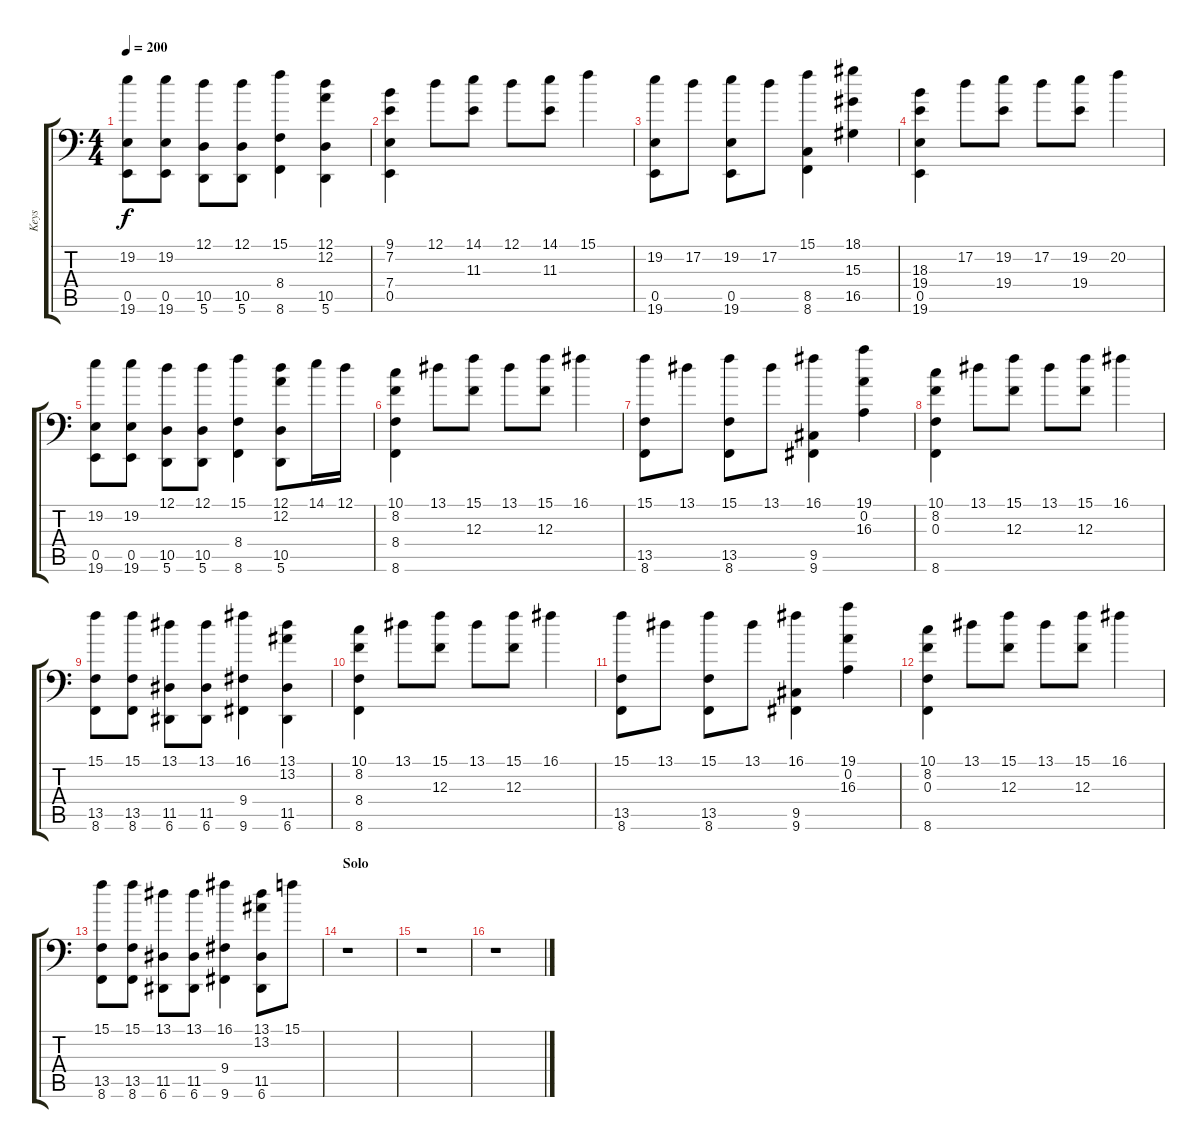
\track ("Keys" "Keys") {instrument acousticgrandpiano}
\staff {score tabs}
\tuning (D4 A3 F3 A2 E2 A1) {hide}
\ts (4 4)
\tempo 200
\clef f4
\ks c
(19.2 0.5 19.6).8{dy f} (19.2 0.5 19.6).8 (12.1 10.5 5.6).8 (12.1 10.5 5.6).8 (15.1 8.4 8.6).4 (12.1 12.2 10.5 5.6).4 |
(9.1 7.2 7.4 0.5).4 12.1.8 (14.1 11.3).8 12.1.8 (14.1 11.3).8 15.1.4 |
(19.2 0.5 19.6).8 17.2.8 (19.2 0.5 19.6).8 17.2.8 (15.1 8.5 8.6).4 (18.1 15.3 16.5).4 |
(18.3 19.4 0.5 19.6).4 17.2.8 (19.2 19.4).8 17.2.8 (19.2 19.4).8 20.2.4 |
(19.2 0.5 19.6).8 (19.2 0.5 19.6).8 (12.1 10.5 5.6).8 (12.1 10.5 5.6).8 (15.1 8.4 8.6).4 (12.1 12.2 10.5 5.6).8 14.1.16 12.1.16 |
\section ("" "")
(10.1 8.2 8.4 8.6).4 13.1.8 (15.1 12.3).8 13.1.8 (15.1 12.3).8 16.1.4 |
(15.1 13.5 8.6).8 13.1.8 (15.1 13.5 8.6).8 13.1.8 (16.1 9.5 9.6).4 (19.1 0.2 16.3).4 |
(10.1 8.2 0.3 8.6).4 13.1.8 (15.1 12.3).8 13.1.8 (15.1 12.3).8 16.1.4 |
(15.1 13.5 8.6).8 (15.1 13.5 8.6).8 (13.1 11.5 6.6).8 (13.1 11.5 6.6).8 (16.1 9.4 9.6).4 (13.1 13.2 11.5 6.6).4 |
(10.1 8.2 8.4 8.6).4 13.1.8 (15.1 12.3).8 13.1.8 (15.1 12.3).8 16.1.4 |
(15.1 13.5 8.6).8 13.1.8 (15.1 13.5 8.6).8 13.1.8 (16.1 9.5 9.6).4 (19.1 0.2 16.3).4 |
(10.1 8.2 0.3 8.6).4 13.1.8 (15.1 12.3).8 13.1.8 (15.1 12.3).8 16.1.4 |
(15.1 13.5 8.6).8 (15.1 13.5 8.6).8 (13.1 11.5 6.6).8 (13.1 11.5 6.6).8 (16.1 9.4 9.6).4 (13.1 13.2 11.5 6.6).8 15.1.8 |
\section ("" "Solo")
r.1 |
r.1 |
r.1
